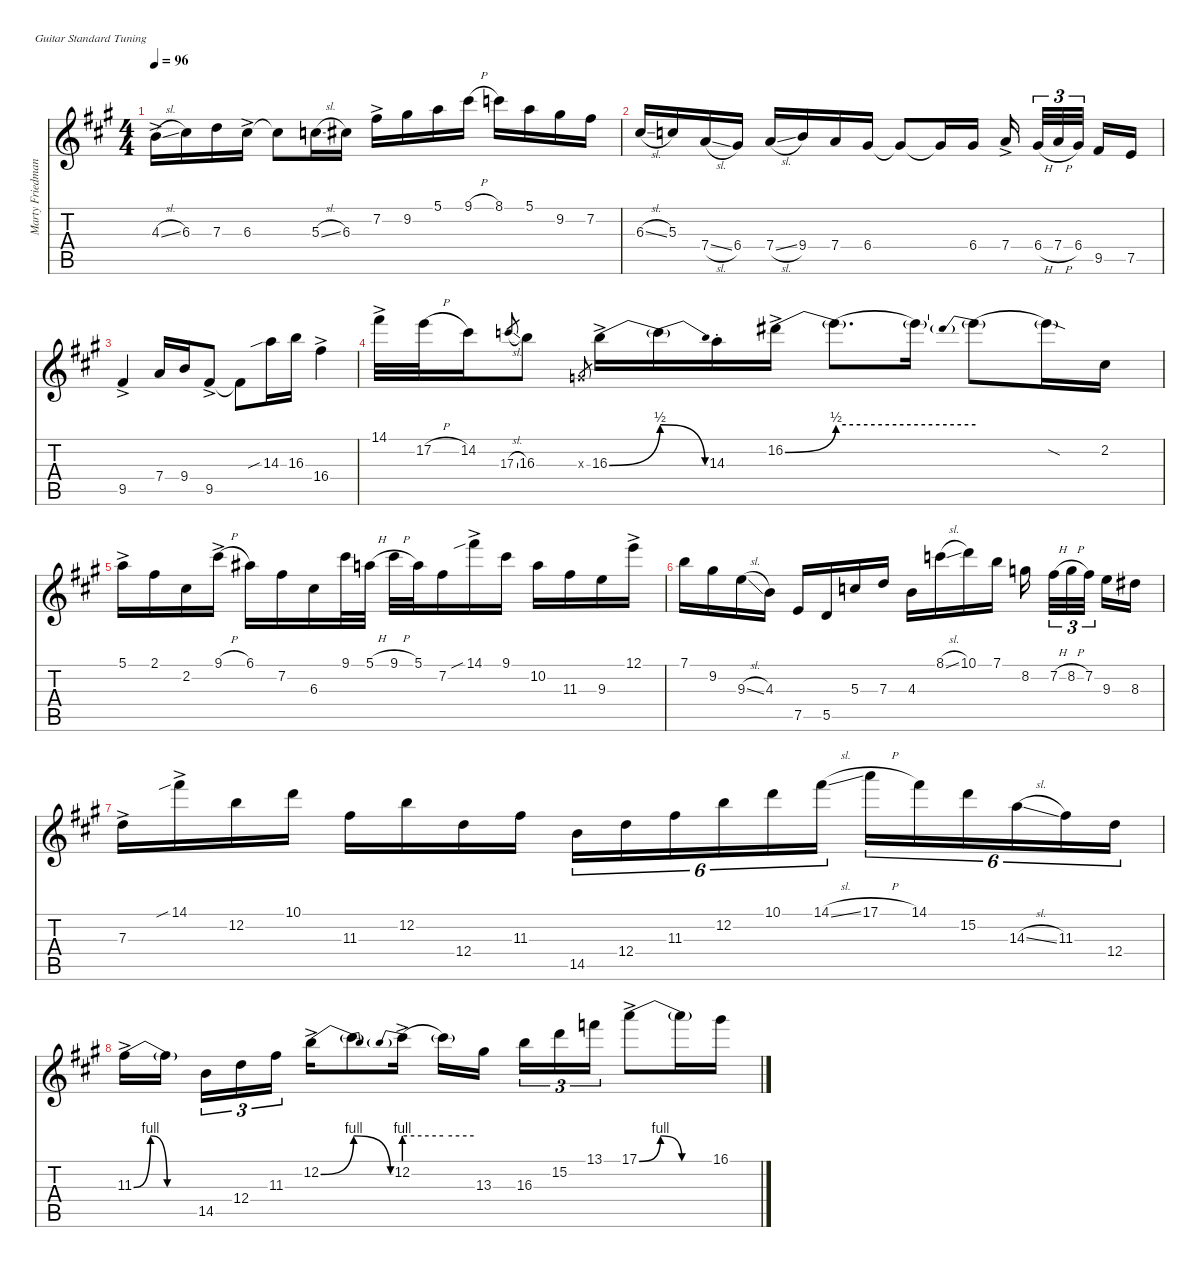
\defaultSystemsLayout 4
\hideDynamics
\bracketExtendMode nobrackets
\firstSystemTrackNameMode fullname
\otherSystemsTrackNameOrientation horizontal
\track ("Marty Friedman" "dist.guit.") {instrument distortionguitar}
\staff {score tabs}
\tuning (E4 B3 G3 D3 A2 E2)
\ts (4 4)
\tempo 96
\clef g2
\ks f#minor
4.3{sl ac acc forcenatural}.16{dy ff beam Down} 6.3{acc #}.16{dy f beam Down} 7.3{acc forcenatural}.16{beam Down} 6.3{ac acc #}.16{dy ff beam Down} 6.3{t acc #}.8{dy f beam Down} 5.3{sl acc forcenatural}.16{beam Down} 6.3{acc #}.16{beam Down} 7.2{ac acc #}.16{dy ff beam Down} 9.2{acc #}.16{dy f beam Down} 5.1{acc forcenatural}.16{beam Down} 9.1{h acc #}.16{beam Down} 8.1{acc forcenatural}.16{beam Down} 5.1{acc forcenatural}.16{beam Down} 9.2{acc #}.16{beam Down} 7.2{acc #}.16{beam Down} |
6.3{sl acc #}.16{beam Up} 5.3{acc forcenatural}.16{beam Up} 7.4{sl acc forcenatural}.16{beam Up} 6.4{acc #}.16{beam Up} 7.4{sl acc forcenatural}.16{beam Up} 9.4{acc forcenatural}.16{beam Up} 7.4{acc forcenatural}.16{beam Up} 6.4{acc #}.16{beam Up} 6.4{t acc #}.8{beam Up} 6.4{t acc #}.16{beam Up} 6.4{acc #}.16{beam Up} 7.4{ac acc forcenatural}.16{dy ff beam Up} 6.4{h acc #}.32{tu (3 2) dy f beam Up} 7.4{h acc forcenatural}.32{tu (3 2) beam Up} 6.4{acc #}.32{tu (3 2) beam Up} 9.5{acc #}.16{beam Up} 7.5{acc forcenatural}.16{beam Up} |
9.5{ac acc #}.4{dy ff beam Up} 7.4{acc forcenatural}.16{dy f beam Up} 9.4{acc forcenatural}.16{beam Up} 9.5{ac acc #}.8{dy ff beam Up} 9.5{t acc #}.8{dy f beam Down} 14.3{sib acc forcenatural}.16{beam Down} 16.3{acc forcenatural}.16{beam Down} 16.4{ac acc #}.4{dy ff beam Down} |
14.1{ac acc #}.32{beam Down} 17.2{h acc forcenatural}.32{dy f beam Down} 14.2{acc #}.16{beam Down} 17.3{sl acc forcenatural}.8{gr dy mf beam Up} 16.3{acc forcenatural}.8{dy f beam Down} 0.3{x acc forcenatural}.8{gr dy mf beam Up} 16.3{be (bend 0 0 60 2) ac acc forcenatural}.16{dy ff beam Down} 16.3{be (release 0 2 60 0) t}.16{dy f beam Down} 14.3{st acc forcenatural}.16{beam Down} 16.2{be (bend 0 0 60 2) ac acc #}.16{dy ff beam Down} 16.2{be (hold 0 2 60 2) t}.8{d dy f beam Down} 16.2{t}.16{beam Down} 16.2{be (prebend 0 2 60 2) t}.8{beam Down} 16.2{sod t}.16{beam Down} 2.2{acc #}.16{beam Down} |
5.1{ac acc forcenatural}.16{dy ff beam Down} 2.1{acc #}.16{dy f beam Down} 2.2{acc #}.16{beam Down} 9.1{h ac acc #}.16{dy ff beam Down} 6.1{acc #}.16{dy f beam Down} 7.2{acc #}.16{beam Down} 6.3{acc #}.16{beam Down} 9.1{acc #}.32{beam Down} 5.1{h acc forcenatural}.32{beam Down} 9.1{h acc #}.32{beam Down} 5.1{acc forcenatural}.32{beam Down} 7.2{acc #}.16{beam Down} 14.1{sib ac acc #}.16{dy ff beam Down} 9.1{acc #}.16{dy f beam Down} 10.2{acc forcenatural}.16{beam Down} 11.3{acc #}.16{beam Down} 9.3{acc forcenatural}.16{beam Down} 12.1{ac acc forcenatural}.16{dy ff beam Down} |
7.1{acc forcenatural}.16{dy f beam Down} 9.2{acc #}.16{beam Down} 9.3{sl acc forcenatural}.16{beam Down} 4.3{acc forcenatural}.16{beam Down} 7.5{acc forcenatural}.16{beam Up} 5.5{acc forcenatural}.16{beam Up} 5.3{acc forcenatural}.16{beam Up} 7.3{acc forcenatural}.16{beam Up} 4.3{acc forcenatural}.16{beam Down} 8.1{sl acc forcenatural}.16{beam Down} 10.1{acc forcenatural}.16{beam Down} 7.1{acc forcenatural}.16{beam Down} 8.2{acc forcenatural}.16{beam Down} 7.2{h acc #}.32{tu (3 2) beam Down} 8.2{h acc forcenatural}.32{tu (3 2) beam Down} 7.2{acc #}.32{tu (3 2) beam Down} 9.3{acc forcenatural}.16{beam Down} 8.3{acc #}.16{beam Down} |
7.3{ac acc forcenatural}.16{dy ff beam Down} 14.1{sib ac acc #}.16{beam Down} 12.2{acc forcenatural}.16{dy f beam Down} 10.1{acc forcenatural}.16{beam Down} 11.3{acc #}.16{beam Down} 12.2{acc forcenatural}.16{beam Down} 12.4{acc forcenatural}.16{beam Down} 11.3{acc #}.16{beam Down} 14.5{acc forcenatural}.16{tu (6 4) beam Down} 12.4{acc forcenatural}.16{tu (6 4) beam Down} 11.3{acc #}.16{tu (6 4) beam Down} 12.2{acc forcenatural}.16{tu (6 4) beam Down} 10.1{acc forcenatural}.16{tu (6 4) beam Down} 14.1{sl acc #}.16{tu (6 4) beam Down} 17.1{h acc forcenatural}.16{tu (6 4) beam Down} 14.1{acc #}.16{tu (6 4) beam Down} 15.2{acc forcenatural}.16{tu (6 4) beam Down} 14.3{sl acc forcenatural}.16{tu (6 4) beam Down} 11.3{acc #}.16{tu (6 4) beam Down} 12.4{acc forcenatural}.16{tu (6 4) beam Down} |
11.3{be (bendrelease 0 0 30 4 30 4 60 0) ac acc #}.16{dy ff beam Down} 11.3{be (hold 0 0 60 0) t acc #}.16{dy f beam Down} 14.5{acc forcenatural}.16{tu (3 2) beam Down} 12.4{acc forcenatural}.16{tu (3 2) beam Down} 11.3{acc #}.16{tu (3 2) beam Down} 12.2{be (bend 0 0 60 4) ac acc forcenatural}.16{dy ff beam Down} 12.2{be (release 0 4 60 0) t}.8{dy f beam Down} 12.2{be (prebend 0 4 60 4) ac}.16{dy ff beam Down} 12.2{be (hold 0 4 60 4) t}.16{dy f beam Down} 13.3{acc #}.16{beam Down} 16.3{acc forcenatural}.16{tu (3 2) beam Down} 15.2{acc forcenatural}.16{tu (3 2) beam Down} 13.1{acc forcenatural}.16{tu (3 2) beam Down} 17.1{be (bendrelease 0 0 30 4 30 4 60 0) ac acc forcenatural}.8{dy ff beam Down} 17.1{be (hold 0 0 60 0) t acc forcenatural}.16{dy f beam Down} 16.1{acc #}.16{beam Down}
